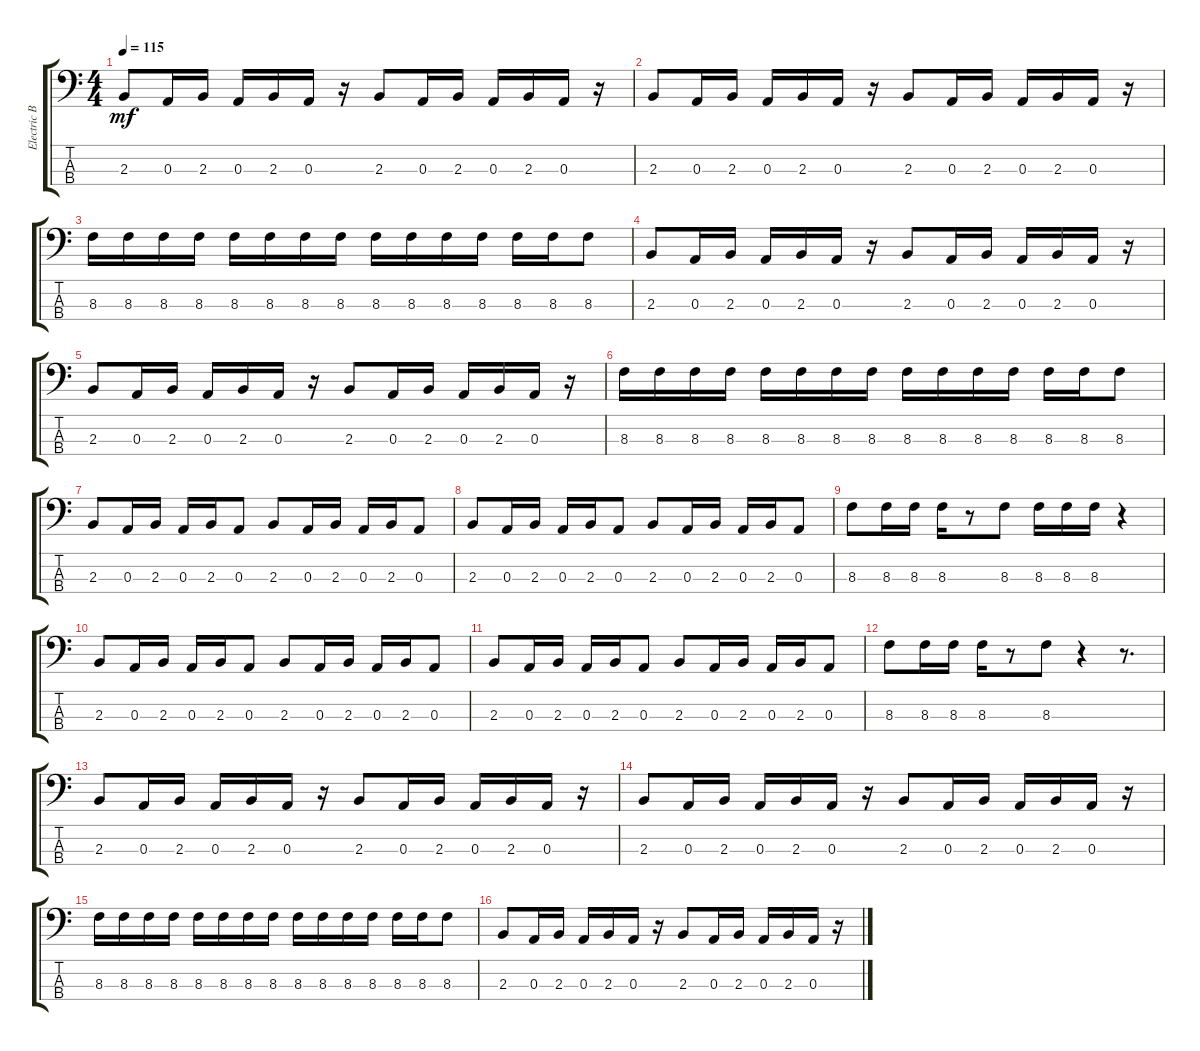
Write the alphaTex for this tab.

\track ("Electric Bass" "Electric B") {instrument electricbassfinger}
\staff {score tabs}
\tuning (G2 D2 A1 E1) {hide}
\ts (4 4)
\tempo 115
\clef f4
\ks c
2.3.8{dy mf instrument electricbassfinger} 0.3.16 2.3.16 0.3.16 2.3.16 0.3.16 r.16 2.3.8 0.3.16 2.3.16 0.3.16 2.3.16 0.3.16 r.16 |
2.3.8 0.3.16 2.3.16 0.3.16 2.3.16 0.3.16 r.16 2.3.8 0.3.16 2.3.16 0.3.16 2.3.16 0.3.16 r.16 |
8.3.16 8.3.16 8.3.16 8.3.16 8.3.16 8.3.16 8.3.16 8.3.16 8.3.16 8.3.16 8.3.16 8.3.16 8.3.16 8.3.16 8.3.8 |
2.3.8 0.3.16 2.3.16 0.3.16 2.3.16 0.3.16 r.16 2.3.8 0.3.16 2.3.16 0.3.16 2.3.16 0.3.16 r.16 |
2.3.8 0.3.16 2.3.16 0.3.16 2.3.16 0.3.16 r.16 2.3.8 0.3.16 2.3.16 0.3.16 2.3.16 0.3.16 r.16 |
8.3.16 8.3.16 8.3.16 8.3.16 8.3.16 8.3.16 8.3.16 8.3.16 8.3.16 8.3.16 8.3.16 8.3.16 8.3.16 8.3.16 8.3.8 |
2.3.8 0.3.16 2.3.16 0.3.16 2.3.16 0.3.8 2.3.8 0.3.16 2.3.16 0.3.16 2.3.16 0.3.8 |
2.3.8 0.3.16 2.3.16 0.3.16 2.3.16 0.3.8 2.3.8 0.3.16 2.3.16 0.3.16 2.3.16 0.3.8 |
8.3.8 8.3.16 8.3.16 8.3.16 r.8 8.3.8 8.3.16 8.3.16 8.3.16 r.4 |
2.3.8 0.3.16 2.3.16 0.3.16 2.3.16 0.3.8 2.3.8 0.3.16 2.3.16 0.3.16 2.3.16 0.3.8 |
2.3.8 0.3.16 2.3.16 0.3.16 2.3.16 0.3.8 2.3.8 0.3.16 2.3.16 0.3.16 2.3.16 0.3.8 |
8.3.8 8.3.16 8.3.16 8.3.16 r.8 8.3.8 r.4 r.8{d} |
2.3.8 0.3.16 2.3.16 0.3.16 2.3.16 0.3.16 r.16 2.3.8 0.3.16 2.3.16 0.3.16 2.3.16 0.3.16 r.16 |
2.3.8 0.3.16 2.3.16 0.3.16 2.3.16 0.3.16 r.16 2.3.8 0.3.16 2.3.16 0.3.16 2.3.16 0.3.16 r.16 |
8.3.16 8.3.16 8.3.16 8.3.16 8.3.16 8.3.16 8.3.16 8.3.16 8.3.16 8.3.16 8.3.16 8.3.16 8.3.16 8.3.16 8.3.8 |
2.3.8 0.3.16 2.3.16 0.3.16 2.3.16 0.3.16 r.16 2.3.8 0.3.16 2.3.16 0.3.16 2.3.16 0.3.16 r.16
